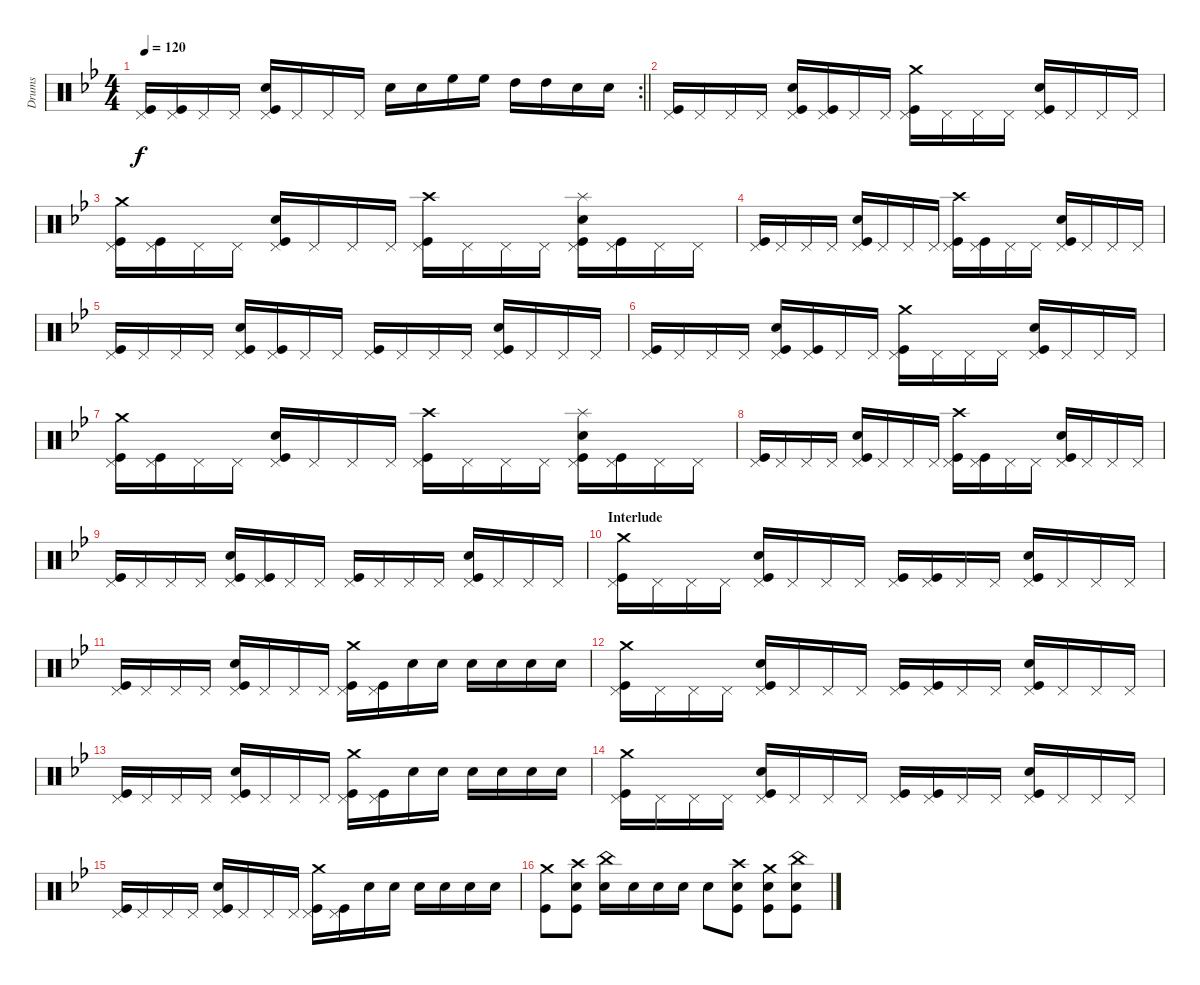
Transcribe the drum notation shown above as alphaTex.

\track ("Drums" "Drums") {instrument percussion}
\staff {score}
\articulation defaults
\rc 2
\ts (4 4)
\tempo 120
\clef neutral
\barLineRight lightlight
\ks bb
("Pedal Hi-Hat (hit)" "Kick (hit)").16{dy f} ("Pedal Hi-Hat (hit)" "Kick (hit)").16 "Pedal Hi-Hat (hit)".16 "Pedal Hi-Hat (hit)".16 ("Snare (hit) 2" "Pedal Hi-Hat (hit)" "Kick (hit)").16 "Pedal Hi-Hat (hit)".16 "Pedal Hi-Hat (hit)".16 "Pedal Hi-Hat (hit)".16 "Snare (hit) 2".16 "Snare (hit) 2".16 "High Floor Tom (hit)".16 "High Floor Tom (hit)".16 "High Tom (hit)".16 "High Tom (hit)".16 "Snare (hit) 2".16 "Snare (hit) 2".16 |
("Pedal Hi-Hat (hit)" "Kick (hit)").16 "Pedal Hi-Hat (hit)".16 "Pedal Hi-Hat (hit)".16 "Pedal Hi-Hat (hit)".16 ("Snare (hit) 2" "Pedal Hi-Hat (hit)" "Kick (hit)").16 ("Pedal Hi-Hat (hit)" "Kick (hit)").16 "Pedal Hi-Hat (hit)".16 "Pedal Hi-Hat (hit)".16 ("Crash medium (hit)" "Pedal Hi-Hat (hit)" "Kick (hit)").16 "Pedal Hi-Hat (hit)".16 "Pedal Hi-Hat (hit)".16 "Pedal Hi-Hat (hit)".16 ("Snare (hit) 2" "Pedal Hi-Hat (hit)" "Kick (hit)").16 "Pedal Hi-Hat (hit)".16 "Pedal Hi-Hat (hit)".16 "Pedal Hi-Hat (hit)".16 |
("Crash medium (hit)" "Pedal Hi-Hat (hit)" "Kick (hit)").16 ("Pedal Hi-Hat (hit)" "Kick (hit)").16 "Pedal Hi-Hat (hit)".16 "Pedal Hi-Hat (hit)".16 ("Snare (hit) 2" "Pedal Hi-Hat (hit)" "Kick (hit)").16 "Pedal Hi-Hat (hit)".16 "Pedal Hi-Hat (hit)".16 "Pedal Hi-Hat (hit)".16 ("Crash high (hit)" "Pedal Hi-Hat (hit)" "Kick (hit)").16 "Pedal Hi-Hat (hit)".16 "Pedal Hi-Hat (hit)".16 "Pedal Hi-Hat (hit)".16 ("Splash (hit)" "Snare (hit) 2" "Pedal Hi-Hat (hit)" "Kick (hit)").16 ("Pedal Hi-Hat (hit)" "Kick (hit)").16 "Pedal Hi-Hat (hit)".16 "Pedal Hi-Hat (hit)".16 |
("Pedal Hi-Hat (hit)" "Kick (hit)").16 "Pedal Hi-Hat (hit)".16 "Pedal Hi-Hat (hit)".16 "Pedal Hi-Hat (hit)".16 ("Snare (hit) 2" "Pedal Hi-Hat (hit)" "Kick (hit)").16 "Pedal Hi-Hat (hit)".16 "Pedal Hi-Hat (hit)".16 "Pedal Hi-Hat (hit)".16 ("Crash high (hit)" "Pedal Hi-Hat (hit)" "Kick (hit)").16 ("Pedal Hi-Hat (hit)" "Kick (hit)").16 "Pedal Hi-Hat (hit)".16 "Pedal Hi-Hat (hit)".16 ("Snare (hit) 2" "Pedal Hi-Hat (hit)" "Kick (hit)").16 "Pedal Hi-Hat (hit)".16 "Pedal Hi-Hat (hit)".16 "Pedal Hi-Hat (hit)".16 |
("Pedal Hi-Hat (hit)" "Kick (hit)").16 "Pedal Hi-Hat (hit)".16 "Pedal Hi-Hat (hit)".16 "Pedal Hi-Hat (hit)".16 ("Snare (hit) 2" "Pedal Hi-Hat (hit)" "Kick (hit)").16 ("Pedal Hi-Hat (hit)" "Kick (hit)").16 "Pedal Hi-Hat (hit)".16 "Pedal Hi-Hat (hit)".16 ("Pedal Hi-Hat (hit)" "Kick (hit)").16 "Pedal Hi-Hat (hit)".16 "Pedal Hi-Hat (hit)".16 "Pedal Hi-Hat (hit)".16 ("Snare (hit) 2" "Pedal Hi-Hat (hit)" "Kick (hit)").16 "Pedal Hi-Hat (hit)".16 "Pedal Hi-Hat (hit)".16 "Pedal Hi-Hat (hit)".16 |
("Pedal Hi-Hat (hit)" "Kick (hit)").16 "Pedal Hi-Hat (hit)".16 "Pedal Hi-Hat (hit)".16 "Pedal Hi-Hat (hit)".16 ("Snare (hit) 2" "Pedal Hi-Hat (hit)" "Kick (hit)").16 ("Pedal Hi-Hat (hit)" "Kick (hit)").16 "Pedal Hi-Hat (hit)".16 "Pedal Hi-Hat (hit)".16 ("Crash medium (hit)" "Pedal Hi-Hat (hit)" "Kick (hit)").16 "Pedal Hi-Hat (hit)".16 "Pedal Hi-Hat (hit)".16 "Pedal Hi-Hat (hit)".16 ("Snare (hit) 2" "Pedal Hi-Hat (hit)" "Kick (hit)").16 "Pedal Hi-Hat (hit)".16 "Pedal Hi-Hat (hit)".16 "Pedal Hi-Hat (hit)".16 |
("Crash medium (hit)" "Pedal Hi-Hat (hit)" "Kick (hit)").16 ("Pedal Hi-Hat (hit)" "Kick (hit)").16 "Pedal Hi-Hat (hit)".16 "Pedal Hi-Hat (hit)".16 ("Snare (hit) 2" "Pedal Hi-Hat (hit)" "Kick (hit)").16 "Pedal Hi-Hat (hit)".16 "Pedal Hi-Hat (hit)".16 "Pedal Hi-Hat (hit)".16 ("Crash high (hit)" "Pedal Hi-Hat (hit)" "Kick (hit)").16 "Pedal Hi-Hat (hit)".16 "Pedal Hi-Hat (hit)".16 "Pedal Hi-Hat (hit)".16 ("Splash (hit)" "Snare (hit) 2" "Pedal Hi-Hat (hit)" "Kick (hit)").16 ("Pedal Hi-Hat (hit)" "Kick (hit)").16 "Pedal Hi-Hat (hit)".16 "Pedal Hi-Hat (hit)".16 |
("Pedal Hi-Hat (hit)" "Kick (hit)").16 "Pedal Hi-Hat (hit)".16 "Pedal Hi-Hat (hit)".16 "Pedal Hi-Hat (hit)".16 ("Snare (hit) 2" "Pedal Hi-Hat (hit)" "Kick (hit)").16 "Pedal Hi-Hat (hit)".16 "Pedal Hi-Hat (hit)".16 "Pedal Hi-Hat (hit)".16 ("Crash high (hit)" "Pedal Hi-Hat (hit)" "Kick (hit)").16 ("Pedal Hi-Hat (hit)" "Kick (hit)").16 "Pedal Hi-Hat (hit)".16 "Pedal Hi-Hat (hit)".16 ("Snare (hit) 2" "Pedal Hi-Hat (hit)" "Kick (hit)").16 "Pedal Hi-Hat (hit)".16 "Pedal Hi-Hat (hit)".16 "Pedal Hi-Hat (hit)".16 |
("Pedal Hi-Hat (hit)" "Kick (hit)").16 "Pedal Hi-Hat (hit)".16 "Pedal Hi-Hat (hit)".16 "Pedal Hi-Hat (hit)".16 ("Snare (hit) 2" "Pedal Hi-Hat (hit)" "Kick (hit)").16 ("Pedal Hi-Hat (hit)" "Kick (hit)").16 "Pedal Hi-Hat (hit)".16 "Pedal Hi-Hat (hit)".16 ("Pedal Hi-Hat (hit)" "Kick (hit)").16 "Pedal Hi-Hat (hit)".16 "Pedal Hi-Hat (hit)".16 "Pedal Hi-Hat (hit)".16 ("Snare (hit) 2" "Pedal Hi-Hat (hit)" "Kick (hit)").16 "Pedal Hi-Hat (hit)".16 "Pedal Hi-Hat (hit)".16 "Pedal Hi-Hat (hit)".16 |
\section ("" "Interlude")
("Crash medium (hit)" "Pedal Hi-Hat (hit)" "Kick (hit)").16 "Pedal Hi-Hat (hit)".16 "Pedal Hi-Hat (hit)".16 "Pedal Hi-Hat (hit)".16 ("Snare (hit) 2" "Pedal Hi-Hat (hit)" "Kick (hit)").16 "Pedal Hi-Hat (hit)".16 "Pedal Hi-Hat (hit)".16 "Pedal Hi-Hat (hit)".16 ("Pedal Hi-Hat (hit)" "Kick (hit)").16 ("Pedal Hi-Hat (hit)" "Kick (hit)").16 "Pedal Hi-Hat (hit)".16 "Pedal Hi-Hat (hit)".16 ("Snare (hit) 2" "Pedal Hi-Hat (hit)" "Kick (hit)").16 "Pedal Hi-Hat (hit)".16 "Pedal Hi-Hat (hit)".16 "Pedal Hi-Hat (hit)".16 |
("Pedal Hi-Hat (hit)" "Kick (hit)").16 "Pedal Hi-Hat (hit)".16 "Pedal Hi-Hat (hit)".16 "Pedal Hi-Hat (hit)".16 ("Snare (hit) 2" "Pedal Hi-Hat (hit)" "Kick (hit)").16 "Pedal Hi-Hat (hit)".16 "Pedal Hi-Hat (hit)".16 "Pedal Hi-Hat (hit)".16 ("Crash medium (hit)" "Pedal Hi-Hat (hit)" "Kick (hit)").16 ("Pedal Hi-Hat (hit)" "Kick (hit)").16 "Snare (hit) 2".16 "Snare (hit) 2".16 "Snare (hit) 2".16 "Snare (hit) 2".16 "Snare (hit) 2".16 "Snare (hit) 2".16 |
("Crash medium (hit)" "Pedal Hi-Hat (hit)" "Kick (hit)").16 "Pedal Hi-Hat (hit)".16 "Pedal Hi-Hat (hit)".16 "Pedal Hi-Hat (hit)".16 ("Snare (hit) 2" "Pedal Hi-Hat (hit)" "Kick (hit)").16 "Pedal Hi-Hat (hit)".16 "Pedal Hi-Hat (hit)".16 "Pedal Hi-Hat (hit)".16 ("Pedal Hi-Hat (hit)" "Kick (hit)").16 ("Pedal Hi-Hat (hit)" "Kick (hit)").16 "Pedal Hi-Hat (hit)".16 "Pedal Hi-Hat (hit)".16 ("Snare (hit) 2" "Pedal Hi-Hat (hit)" "Kick (hit)").16 "Pedal Hi-Hat (hit)".16 "Pedal Hi-Hat (hit)".16 "Pedal Hi-Hat (hit)".16 |
("Pedal Hi-Hat (hit)" "Kick (hit)").16 "Pedal Hi-Hat (hit)".16 "Pedal Hi-Hat (hit)".16 "Pedal Hi-Hat (hit)".16 ("Snare (hit) 2" "Pedal Hi-Hat (hit)" "Kick (hit)").16 "Pedal Hi-Hat (hit)".16 "Pedal Hi-Hat (hit)".16 "Pedal Hi-Hat (hit)".16 ("Crash medium (hit)" "Pedal Hi-Hat (hit)" "Kick (hit)").16 ("Pedal Hi-Hat (hit)" "Kick (hit)").16 "Snare (hit) 2".16 "Snare (hit) 2".16 "Snare (hit) 2".16 "Snare (hit) 2".16 "Snare (hit) 2".16 "Snare (hit) 2".16 |
("Crash medium (hit)" "Pedal Hi-Hat (hit)" "Kick (hit)").16 "Pedal Hi-Hat (hit)".16 "Pedal Hi-Hat (hit)".16 "Pedal Hi-Hat (hit)".16 ("Snare (hit) 2" "Pedal Hi-Hat (hit)" "Kick (hit)").16 "Pedal Hi-Hat (hit)".16 "Pedal Hi-Hat (hit)".16 "Pedal Hi-Hat (hit)".16 ("Pedal Hi-Hat (hit)" "Kick (hit)").16 ("Pedal Hi-Hat (hit)" "Kick (hit)").16 "Pedal Hi-Hat (hit)".16 "Pedal Hi-Hat (hit)".16 ("Snare (hit) 2" "Pedal Hi-Hat (hit)" "Kick (hit)").16 "Pedal Hi-Hat (hit)".16 "Pedal Hi-Hat (hit)".16 "Pedal Hi-Hat (hit)".16 |
("Pedal Hi-Hat (hit)" "Kick (hit)").16 "Pedal Hi-Hat (hit)".16 "Pedal Hi-Hat (hit)".16 "Pedal Hi-Hat (hit)".16 ("Snare (hit) 2" "Pedal Hi-Hat (hit)" "Kick (hit)").16 "Pedal Hi-Hat (hit)".16 "Pedal Hi-Hat (hit)".16 "Pedal Hi-Hat (hit)".16 ("Crash medium (hit)" "Pedal Hi-Hat (hit)" "Kick (hit)").16 ("Pedal Hi-Hat (hit)" "Kick (hit)").16 "Snare (hit) 2".16 "Snare (hit) 2".16 "Snare (hit) 2".16 "Snare (hit) 2".16 "Snare (hit) 2".16 "Snare (hit) 2".16 |
("Crash medium (hit)" "Kick (hit)").8 ("Crash high (hit)" "Snare (hit) 2" "Kick (hit)").8 ("China (hit)" "Snare (hit) 2").16 "Snare (hit) 2".16 "Snare (hit) 2".16 "Snare (hit) 2".16 "Snare (hit) 2".8 ("Crash high (hit)" "Snare (hit) 2" "Kick (hit)").8 ("Crash medium (hit)" "Snare (hit) 2" "Kick (hit)").8 ("China (hit)" "Snare (hit) 2" "Kick (hit)").8
